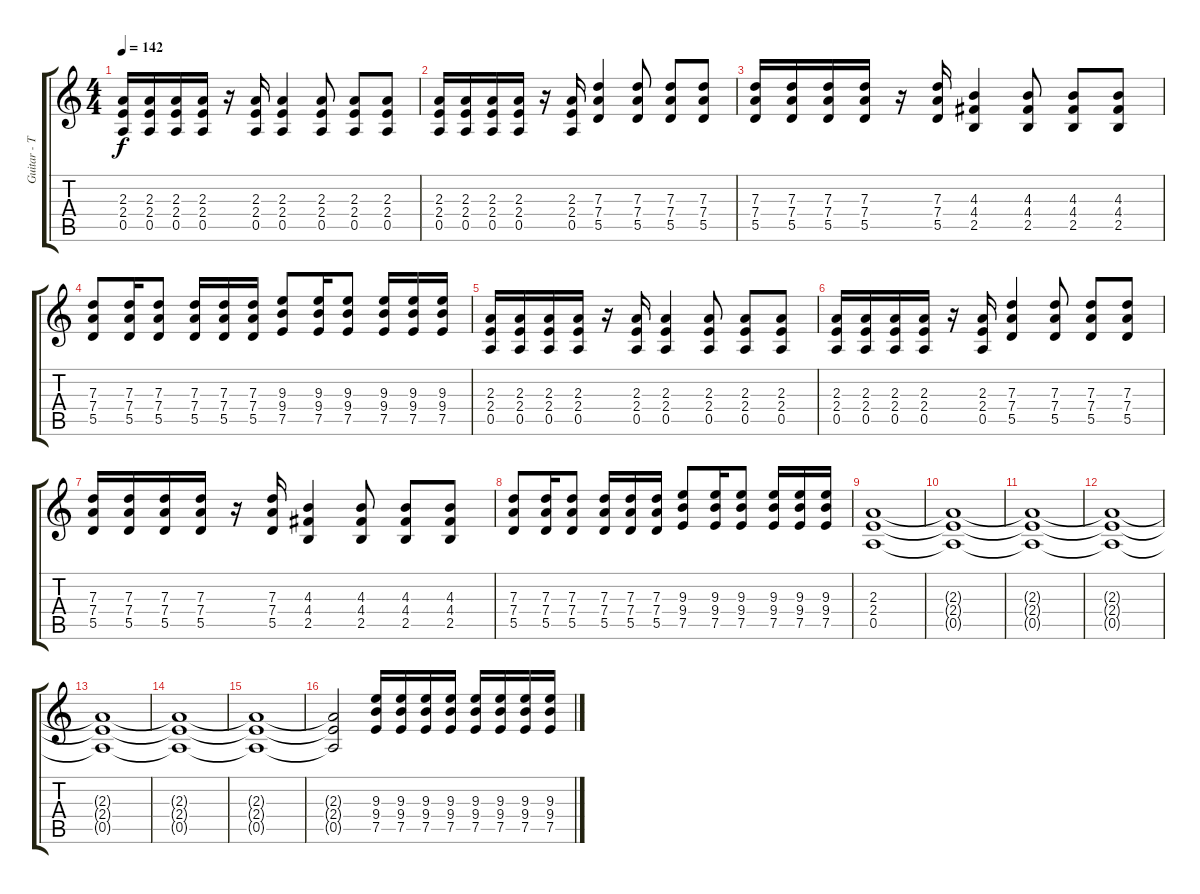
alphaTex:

\track ("Guitar - Tom" "Guitar - T") {instrument distortionguitar}
\staff {score tabs}
\tuning (E4 B3 G3 D3 A2 E2) {hide}
\ts (4 4)
\tempo 142
\clef g2
\ks c
(2.3 2.4 0.5).16{dy f instrument distortionguitar} (2.3 2.4 0.5).16 (2.3 2.4 0.5).16 (2.3 2.4 0.5).16 r.16 (2.3 2.4 0.5).16 (2.3 2.4 0.5).4 (2.3 2.4 0.5).8 (2.3 2.4 0.5).8 (2.3 2.4 0.5).8 |
(2.3 2.4 0.5).16 (2.3 2.4 0.5).16 (2.3 2.4 0.5).16 (2.3 2.4 0.5).16 r.16 (2.3 2.4 0.5).16 (7.3 7.4 5.5).4 (7.3 7.4 5.5).8 (7.3 7.4 5.5).8 (7.3 7.4 5.5).8 |
(7.3 7.4 5.5).16 (7.3 7.4 5.5).16 (7.3 7.4 5.5).16 (7.3 7.4 5.5).16 r.16 (7.3 7.4 5.5).16 (4.3 4.4 2.5).4 (4.3 4.4 2.5).8 (4.3 4.4 2.5).8 (4.3 4.4 2.5).8 |
(7.3 7.4 5.5).8 (7.3 7.4 5.5).16 (7.3 7.4 5.5).8 (7.3 7.4 5.5).16 (7.3 7.4 5.5).16 (7.3 7.4 5.5).16 (9.3 9.4 7.5).8 (9.3 9.4 7.5).16 (9.3 9.4 7.5).8 (9.3 9.4 7.5).16 (9.3 9.4 7.5).16 (9.3 9.4 7.5).16 |
(2.3 2.4 0.5).16 (2.3 2.4 0.5).16 (2.3 2.4 0.5).16 (2.3 2.4 0.5).16 r.16 (2.3 2.4 0.5).16 (2.3 2.4 0.5).4 (2.3 2.4 0.5).8 (2.3 2.4 0.5).8 (2.3 2.4 0.5).8 |
(2.3 2.4 0.5).16 (2.3 2.4 0.5).16 (2.3 2.4 0.5).16 (2.3 2.4 0.5).16 r.16 (2.3 2.4 0.5).16 (7.3 7.4 5.5).4 (7.3 7.4 5.5).8 (7.3 7.4 5.5).8 (7.3 7.4 5.5).8 |
(7.3 7.4 5.5).16 (7.3 7.4 5.5).16 (7.3 7.4 5.5).16 (7.3 7.4 5.5).16 r.16 (7.3 7.4 5.5).16 (4.3 4.4 2.5).4 (4.3 4.4 2.5).8 (4.3 4.4 2.5).8 (4.3 4.4 2.5).8 |
(7.3 7.4 5.5).8 (7.3 7.4 5.5).16 (7.3 7.4 5.5).8 (7.3 7.4 5.5).16 (7.3 7.4 5.5).16 (7.3 7.4 5.5).16 (9.3 9.4 7.5).8 (9.3 9.4 7.5).16 (9.3 9.4 7.5).8 (9.3 9.4 7.5).16 (9.3 9.4 7.5).16 (9.3 9.4 7.5).16 |
(2.3 2.4 0.5).1 |
(2.3{t} 2.4{t} 0.5{t}).1 |
(2.3{t} 2.4{t} 0.5{t}).1 |
(2.3{t} 2.4{t} 0.5{t}).1 |
(2.3{t} 2.4{t} 0.5{t}).1 |
(2.3{t} 2.4{t} 0.5{t}).1 |
(2.3{t} 2.4{t} 0.5{t}).1 |
(2.3{t} 2.4{t} 0.5{t}).2 (9.3 9.4 7.5).16 (9.3 9.4 7.5).16 (9.3 9.4 7.5).16 (9.3 9.4 7.5).16 (9.3 9.4 7.5).16 (9.3 9.4 7.5).16 (9.3 9.4 7.5).16 (9.3 9.4 7.5).16
